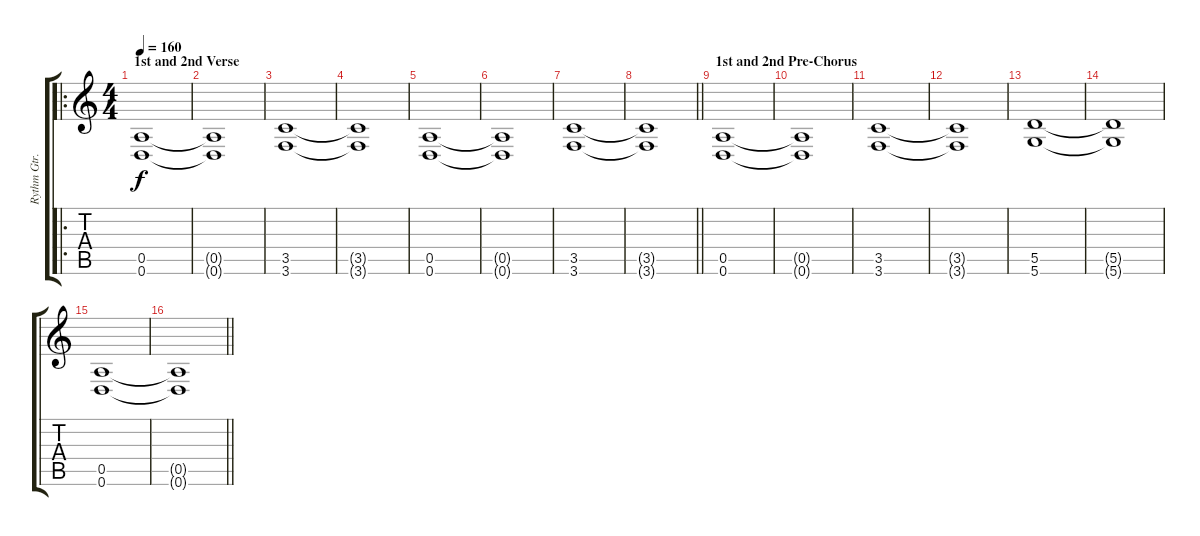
\track ("Rythm Gtr. (Laukkonen)" "Rythm Gtr.") {instrument distortionguitar}
\staff {score tabs}
\tuning (E4 B3 G3 D3 A2 D2) {hide}
\ro
\ts (4 4)
\section ("" "1st and 2nd Verse")
\tempo 160
\clef g2
\ks c
(0.5 0.6).1{dy f} |
(0.5{t} 0.6{t}).1 |
(3.5 3.6).1 |
(3.5{t} 3.6{t}).1 |
(0.5 0.6).1 |
(0.5{t} 0.6{t}).1 |
(3.5 3.6).1 |
\barLineRight lightlight
(3.5{t} 3.6{t}).1 |
\section ("" "1st and 2nd Pre-Chorus")
(0.5 0.6).1 |
(0.5{t} 0.6{t}).1 |
(3.5 3.6).1 |
(3.5{t} 3.6{t}).1 |
(5.5 5.6).1 |
(5.5{t} 5.6{t}).1 |
(0.5 0.6).1 |
\barLineRight lightlight
(0.5{t} 0.6{t}).1
